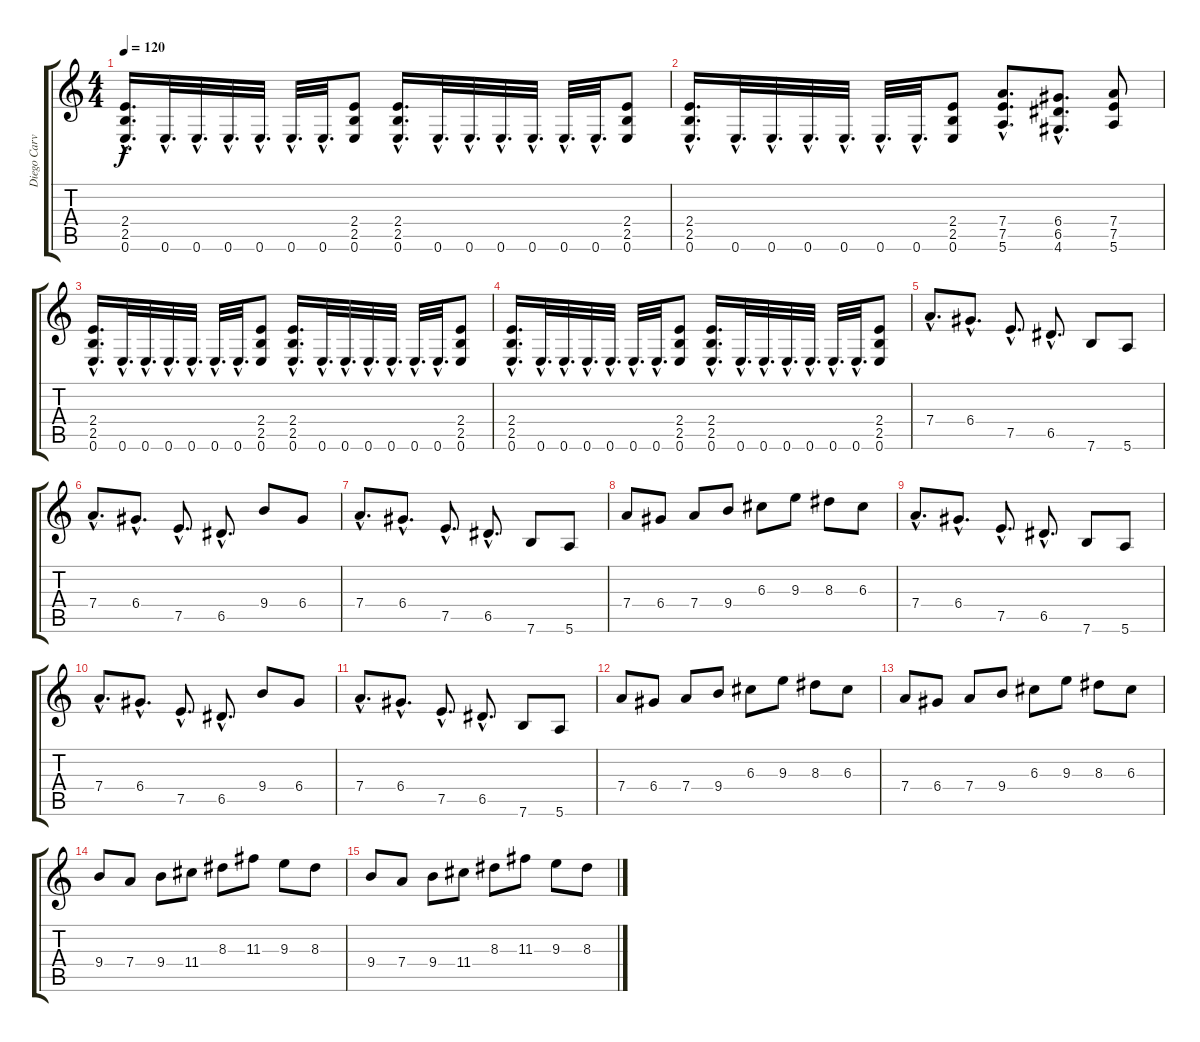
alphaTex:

\track ("Diego Carvalho - Guitar" "Diego Carv") {instrument distortionguitar}
\staff {score tabs}
\tuning (E4 B3 G3 D3 A2 E2) {hide}
\ts (4 4)
\tempo 120
\clef g2
\ks c
(2.4{hac} 2.5{hac} 0.6{hac}).16{d dy f} 0.6{hac}.32{d} 0.6{hac}.32{d} 0.6{hac}.32{d} 0.6{hac}.32{d} 0.6{hac}.32{d} 0.6{hac}.32{d} (2.4 2.5 0.6).8 (2.4{hac} 2.5{hac} 0.6{hac}).16{d} 0.6{hac}.32{d} 0.6{hac}.32{d} 0.6{hac}.32{d} 0.6{hac}.32{d} 0.6{hac}.32{d} 0.6{hac}.32{d} (2.4 2.5 0.6).8 |
(2.4{hac} 2.5{hac} 0.6{hac}).16{d} 0.6{hac}.32{d} 0.6{hac}.32{d} 0.6{hac}.32{d} 0.6{hac}.32{d} 0.6{hac}.32{d} 0.6{hac}.32{d} (2.4 2.5 0.6).8 (7.4{hac} 7.5{hac} 5.6{hac}).8{d} (6.4{hac} 6.5{hac} 4.6{hac}).8{d} (7.4 7.5 5.6).8 |
(2.4{hac} 2.5{hac} 0.6{hac}).16{d} 0.6{hac}.32{d} 0.6{hac}.32{d} 0.6{hac}.32{d} 0.6{hac}.32{d} 0.6{hac}.32{d} 0.6{hac}.32{d} (2.4 2.5 0.6).8 (2.4{hac} 2.5{hac} 0.6{hac}).16{d} 0.6{hac}.32{d} 0.6{hac}.32{d} 0.6{hac}.32{d} 0.6{hac}.32{d} 0.6{hac}.32{d} 0.6{hac}.32{d} (2.4 2.5 0.6).8 |
(2.4{hac} 2.5{hac} 0.6{hac}).16{d} 0.6{hac}.32{d} 0.6{hac}.32{d} 0.6{hac}.32{d} 0.6{hac}.32{d} 0.6{hac}.32{d} 0.6{hac}.32{d} (2.4 2.5 0.6).8 (2.4{hac} 2.5{hac} 0.6{hac}).16{d} 0.6{hac}.32{d} 0.6{hac}.32{d} 0.6{hac}.32{d} 0.6{hac}.32{d} 0.6{hac}.32{d} 0.6{hac}.32{d} (2.4 2.5 0.6).8 |
7.4{hac}.8{d} 6.4{hac}.8{d} 7.5{hac}.8{d} 6.5{hac}.8{d} 7.6.8 5.6.8 |
7.4{hac}.8{d} 6.4{hac}.8{d} 7.5{hac}.8{d} 6.5{hac}.8{d} 9.4.8 6.4.8 |
7.4{hac}.8{d} 6.4{hac}.8{d} 7.5{hac}.8{d} 6.5{hac}.8{d} 7.6.8 5.6.8 |
7.4.8 6.4.8 7.4.8 9.4.8 6.3.8 9.3.8 8.3.8 6.3.8 |
7.4{hac}.8{d} 6.4{hac}.8{d} 7.5{hac}.8{d} 6.5{hac}.8{d} 7.6.8 5.6.8 |
7.4{hac}.8{d} 6.4{hac}.8{d} 7.5{hac}.8{d} 6.5{hac}.8{d} 9.4.8 6.4.8 |
7.4{hac}.8{d} 6.4{hac}.8{d} 7.5{hac}.8{d} 6.5{hac}.8{d} 7.6.8 5.6.8 |
7.4.8 6.4.8 7.4.8 9.4.8 6.3.8 9.3.8 8.3.8 6.3.8 |
7.4.8 6.4.8 7.4.8 9.4.8 6.3.8 9.3.8 8.3.8 6.3.8 |
9.4.8 7.4.8 9.4.8 11.4.8 8.3.8 11.3.8 9.3.8 8.3.8 |
9.4.8 7.4.8 9.4.8 11.4.8 8.3.8 11.3.8 9.3.8 8.3.8
